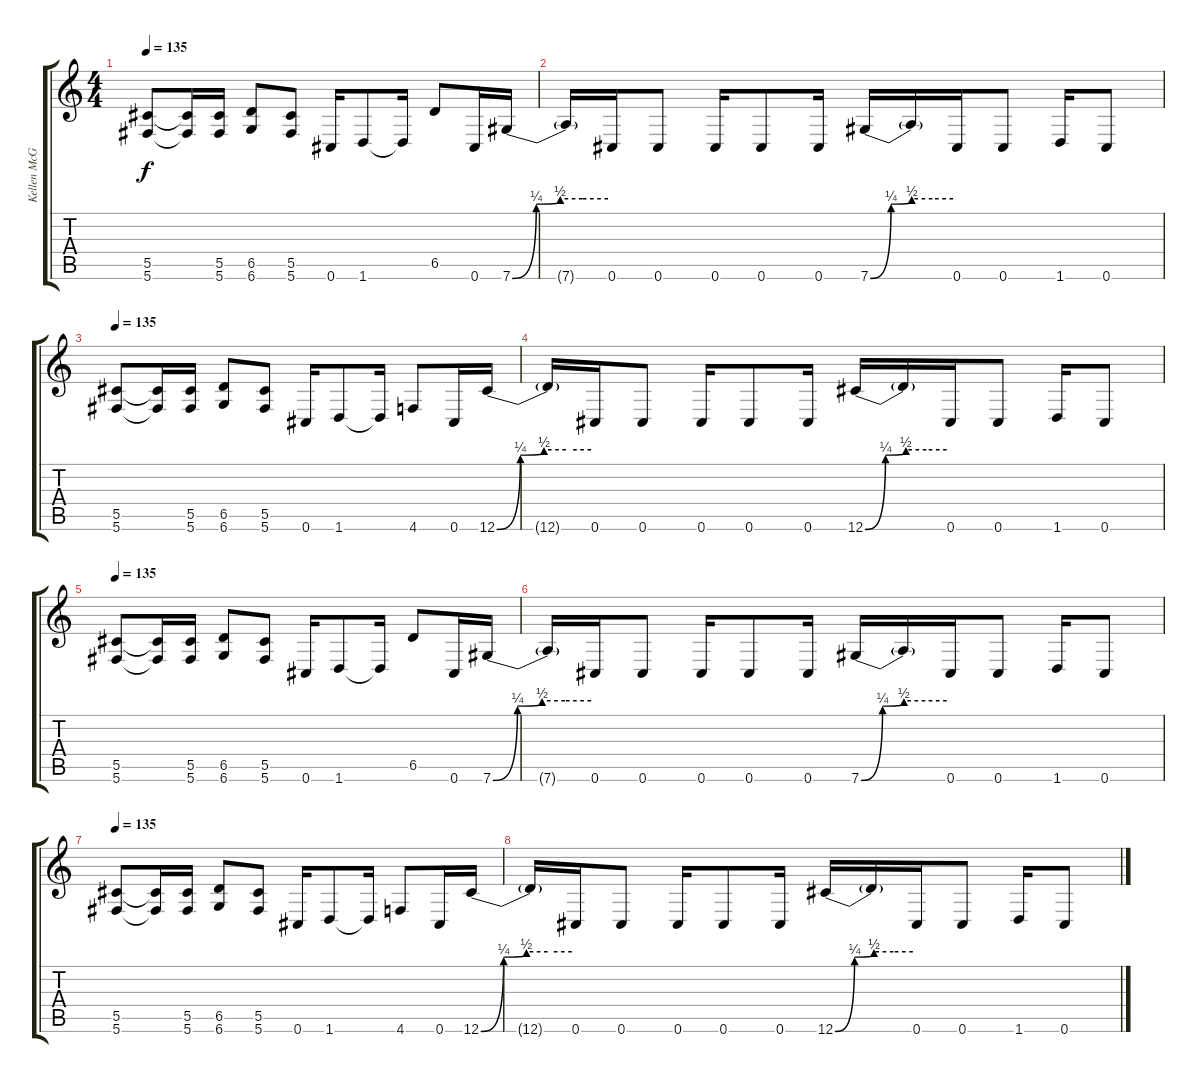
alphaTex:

\track ("Kellen McGregor" "Kellen McG") {instrument distortionguitar}
\staff {score tabs}
\tuning (Eb4 Bb3 Gb3 Db3 Ab2 Db2) {hide}
\ts (4 4)
\tempo 135
\clef g2
\ks c
(5.5 5.6).8{dy f} (5.5{t} 5.6{t}).16 (5.5 5.6).16 (6.5 6.6).8 (5.5 5.6).8 0.6.16 1.6.8 1.6{t}.16 6.5.8 0.6.16 7.6{be (custom 0 0 15 1 30 2 44 2 60 2)}.16 |
7.6{t}.16 0.6.16 0.6.8 0.6.16 0.6.8 0.6.16 7.6{be (custom 0 0 15 1 30 2 45 2 60 2)}.16 7.6{t}.16 0.6.16 0.6.8 1.6.16 0.6.8 |
\tempo 135
(5.5 5.6).8 (5.5{t} 5.6{t}).16 (5.5 5.6).16 (6.5 6.6).8 (5.5 5.6).8 0.6.16 1.6.8 1.6{t}.16 4.6.8 0.6.16 12.6{be (custom 0 0 15 1 30 2 44 2 60 2)}.16 |
12.6{t}.16 0.6.16 0.6.8 0.6.16 0.6.8 0.6.16 12.6{be (custom 0 0 15 1 30 2 45 2 60 2)}.16 12.6{t}.16 0.6.16 0.6.8 1.6.16 0.6.8 |
\tempo 135
(5.5 5.6).8 (5.5{t} 5.6{t}).16 (5.5 5.6).16 (6.5 6.6).8 (5.5 5.6).8 0.6.16 1.6.8 1.6{t}.16 6.5.8 0.6.16 7.6{be (custom 0 0 15 1 30 2 44 2 60 2)}.16 |
7.6{t}.16 0.6.16 0.6.8 0.6.16 0.6.8 0.6.16 7.6{be (custom 0 0 15 1 30 2 45 2 60 2)}.16 7.6{t}.16 0.6.16 0.6.8 1.6.16 0.6.8 |
\tempo 135
(5.5 5.6).8 (5.5{t} 5.6{t}).16 (5.5 5.6).16 (6.5 6.6).8 (5.5 5.6).8 0.6.16 1.6.8 1.6{t}.16 4.6.8 0.6.16 12.6{be (custom 0 0 15 1 30 2 44 2 60 2)}.16 |
12.6{t}.16 0.6.16 0.6.8 0.6.16 0.6.8 0.6.16 12.6{be (custom 0 0 15 1 30 2 45 2 60 2)}.16 12.6{t}.16 0.6.16 0.6.8 1.6.16 0.6.8
